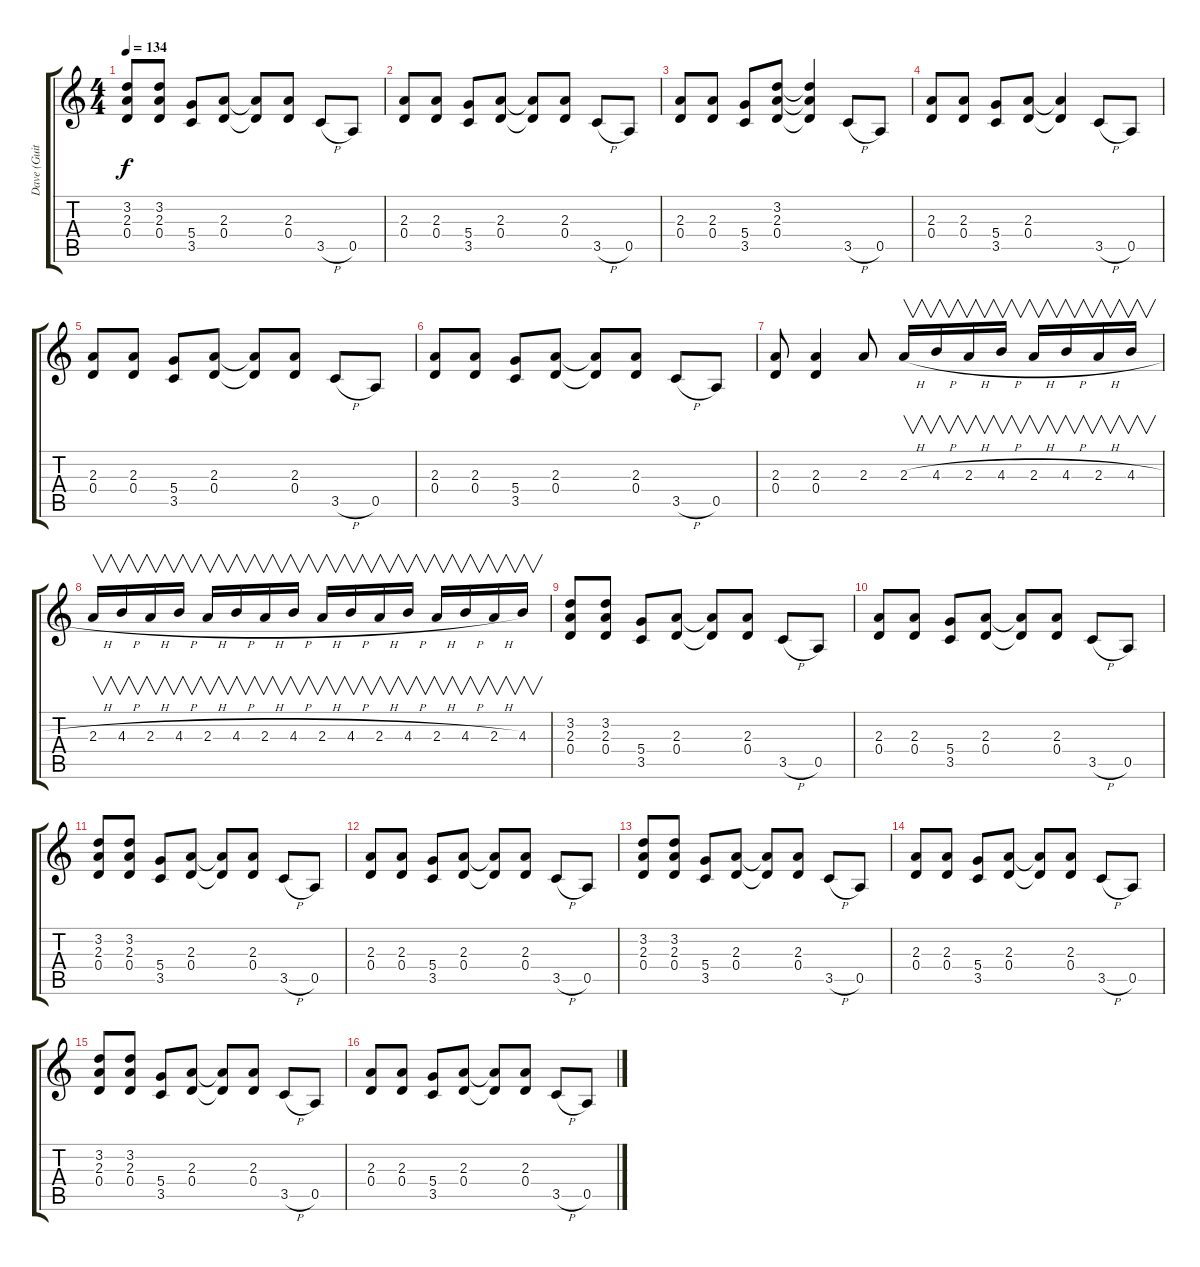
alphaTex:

\track ("Dave (Guitar 1)" "Dave (Guit") {instrument distortionguitar}
\staff {score tabs}
\tuning (E4 B3 G3 D3 A2 E2) {hide}
\ts (4 4)
\tempo 134
\clef g2
\ks c
(3.2 2.3 0.4).8{dy f instrument distortionguitar} (3.2 2.3 0.4).8 (5.4 3.5).8 (2.3 0.4).8 (2.3{t} 0.4{t}).8 (2.3 0.4).8 3.5{h}.8 0.5.8 |
(2.3 0.4).8 (2.3 0.4).8 (5.4 3.5).8 (2.3 0.4).8 (2.3{t} 0.4{t}).8 (2.3 0.4).8 3.5{h}.8 0.5.8 |
(2.3 0.4).8 (2.3 0.4).8 (5.4 3.5).8 (3.2 2.3 0.4).8 (3.2{t} 2.3{t} 0.4{t}).4 3.5{h}.8 0.5.8 |
(2.3 0.4).8 (2.3 0.4).8 (5.4 3.5).8 (2.3 0.4).8 (2.3{t} 0.4{t}).4 3.5{h}.8 0.5.8 |
(2.3 0.4).8 (2.3 0.4).8 (5.4 3.5).8 (2.3 0.4).8 (2.3{t} 0.4{t}).8 (2.3 0.4).8 3.5{h}.8 0.5.8 |
(2.3 0.4).8 (2.3 0.4).8 (5.4 3.5).8 (2.3 0.4).8 (2.3{t} 0.4{t}).8 (2.3 0.4).8 3.5{h}.8 0.5.8 |
(2.3 0.4).8 (2.3 0.4).4 2.3.8 2.3{h}.16{v} 4.3{h}.16{v} 2.3{h}.16{v} 4.3{h}.16{v} 2.3{h}.16{v} 4.3{h}.16{v} 2.3{h}.16{v} 4.3{h}.16{v} |
2.3{h}.16{v} 4.3{h}.16{v} 2.3{h}.16{v} 4.3{h}.16{v} 2.3{h}.16{v} 4.3{h}.16{v} 2.3{h}.16{v} 4.3{h}.16{v} 2.3{h}.16{v} 4.3{h}.16{v} 2.3{h}.16{v} 4.3{h}.16{v} 2.3{h}.16{v} 4.3{h}.16{v} 2.3{h}.16{v} 4.3.16{v} |
(3.2 2.3 0.4).8 (3.2 2.3 0.4).8 (5.4 3.5).8 (2.3 0.4).8 (2.3{t} 0.4{t}).8 (2.3 0.4).8 3.5{h}.8 0.5.8 |
(2.3 0.4).8 (2.3 0.4).8 (5.4 3.5).8 (2.3 0.4).8 (2.3{t} 0.4{t}).8 (2.3 0.4).8 3.5{h}.8 0.5.8 |
(3.2 2.3 0.4).8 (3.2 2.3 0.4).8 (5.4 3.5).8 (2.3 0.4).8 (2.3{t} 0.4{t}).8 (2.3 0.4).8 3.5{h}.8 0.5.8 |
(2.3 0.4).8 (2.3 0.4).8 (5.4 3.5).8 (2.3 0.4).8 (2.3{t} 0.4{t}).8 (2.3 0.4).8 3.5{h}.8 0.5.8 |
(3.2 2.3 0.4).8 (3.2 2.3 0.4).8 (5.4 3.5).8 (2.3 0.4).8 (2.3{t} 0.4{t}).8 (2.3 0.4).8 3.5{h}.8 0.5.8 |
(2.3 0.4).8 (2.3 0.4).8 (5.4 3.5).8 (2.3 0.4).8 (2.3{t} 0.4{t}).8 (2.3 0.4).8 3.5{h}.8 0.5.8 |
(3.2 2.3 0.4).8 (3.2 2.3 0.4).8 (5.4 3.5).8 (2.3 0.4).8 (2.3{t} 0.4{t}).8 (2.3 0.4).8 3.5{h}.8 0.5.8 |
(2.3 0.4).8 (2.3 0.4).8 (5.4 3.5).8 (2.3 0.4).8 (2.3{t} 0.4{t}).8 (2.3 0.4).8 3.5{h}.8 0.5.8
